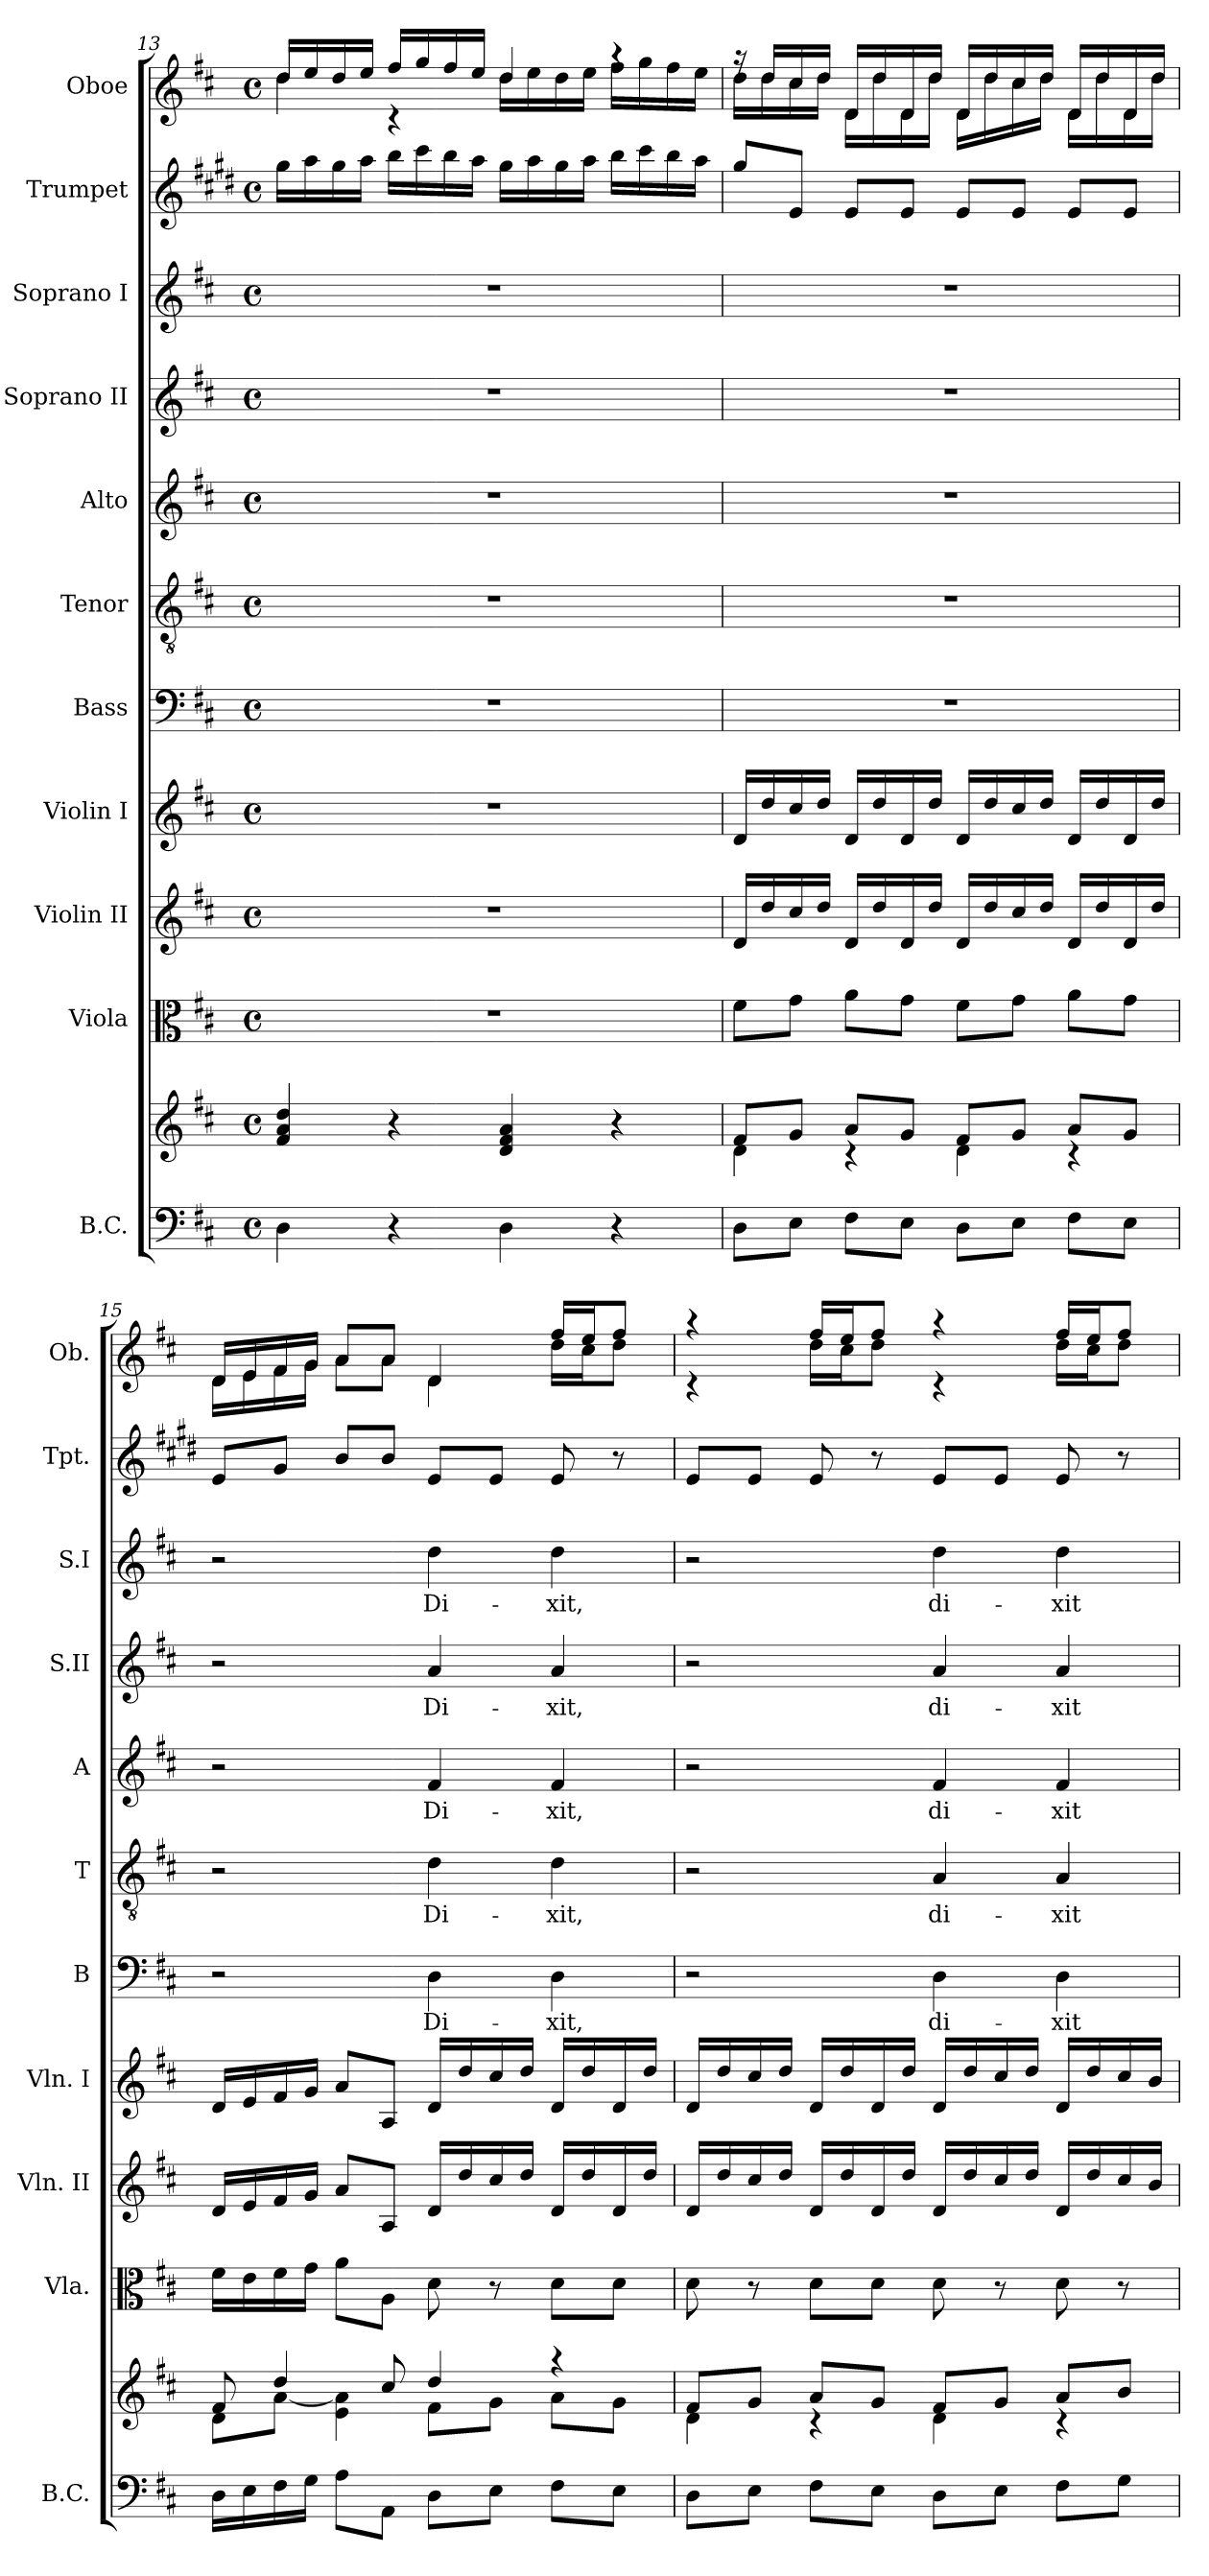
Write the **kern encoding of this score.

**kern	**kern	**kern	**kern	**kern	**kern	**text	**kern	**text	**kern	**text	**kern	**text	**kern	**text	**kern	**kern
*part11	*part11	*part10	*part9	*part8	*part7	*part7	*part6	*part6	*part5	*part5	*part4	*part4	*part3	*part3	*part2	*part1
*staff12	*staff11	*staff10	*staff9	*staff8	*staff7	*staff7	*staff6	*staff6	*staff5	*staff5	*staff4	*staff4	*staff3	*staff3	*staff2	*staff1
*I"B.C.	*	*I"Viola	*I"Violin II	*I"Violin I	*I"Bass	*	*I"Tenor	*	*I"Alto	*	*I"Soprano II	*	*I"Soprano I	*	*I"Trumpet	*I"Oboe
*I'B.C.	*	*I'Vla.	*I'Vln. II	*I'Vln. I	*I'B	*	*I'T	*	*I'A	*	*I'S.II	*	*I'S.I	*	*I'Tpt.	*I'Ob.
*clefF4	*clefG2	*clefC3	*clefG2	*clefG2	*clefF4	*	*clefGv2	*	*clefG2	*	*clefG2	*	*clefG2	*	*clefG2	*clefG2
*	*	*	*	*	*	*	*	*	*	*	*	*	*	*	*ITrd1c2	*
*k[f#c#]	*k[f#c#]	*k[f#c#]	*k[f#c#]	*k[f#c#]	*k[f#c#]	*	*k[f#c#]	*	*k[f#c#]	*	*k[f#c#]	*	*k[f#c#]	*	*k[f#c#]	*k[f#c#]
*D:	*D:	*D:	*D:	*D:	*D:	*	*D:	*	*D:	*	*D:	*	*D:	*	*D:	*D:
*M4/4	*M4/4	*M4/4	*M4/4	*M4/4	*M4/4	*	*M4/4	*	*M4/4	*	*M4/4	*	*M4/4	*	*M4/4	*M4/4
*met(c)	*met(c)	*met(c)	*met(c)	*met(c)	*met(c)	*	*met(c)	*	*met(c)	*	*met(c)	*	*met(c)	*	*met(c)	*met(c)
=13	=13	=13	=13	=13	=13	=13	=13	=13	=13	=13	=13	=13	=13	=13	=13	=13
*	*	*	*	*	*	*	*	*	*	*	*	*	*	*	*	*^
4D\	4f#/ 4a/ 4dd/	1r	1r	1r	1r	.	1r	.	1r	.	1r	.	1r	.	16ff#\LL	16dd/LL	4dd\
.	.	.	.	.	.	.	.	.	.	.	.	.	.	.	16gg\	16ee/	.
.	.	.	.	.	.	.	.	.	.	.	.	.	.	.	16ff#\	16dd/	.
.	.	.	.	.	.	.	.	.	.	.	.	.	.	.	16gg\JJ	16ee/JJ	.
4r	4r	.	.	.	.	.	.	.	.	.	.	.	.	.	16aa\LL	16ff#/LL	4rc
.	.	.	.	.	.	.	.	.	.	.	.	.	.	.	16bb\	16gg/	.
.	.	.	.	.	.	.	.	.	.	.	.	.	.	.	16aa\	16ff#/	.
.	.	.	.	.	.	.	.	.	.	.	.	.	.	.	16gg\JJ	16ee/JJ	.
4D\	4d/ 4f#/ 4a/	.	.	.	.	.	.	.	.	.	.	.	.	.	16ff#\LL	4dd/	16dd\LL
.	.	.	.	.	.	.	.	.	.	.	.	.	.	.	16gg\	.	16ee\
.	.	.	.	.	.	.	.	.	.	.	.	.	.	.	16ff#\	.	16dd\
.	.	.	.	.	.	.	.	.	.	.	.	.	.	.	16gg\JJ	.	16ee\JJ
4r	4r	.	.	.	.	.	.	.	.	.	.	.	.	.	16aa\LL	4raa	16ff#\LL
.	.	.	.	.	.	.	.	.	.	.	.	.	.	.	16bb\	.	16gg\
.	.	.	.	.	.	.	.	.	.	.	.	.	.	.	16aa\	.	16ff#\
.	.	.	.	.	.	.	.	.	.	.	.	.	.	.	16gg\JJ	.	16ee\JJ
!!LO:PB:g=z	!!
=14	=14	=14	=14	=14	=14	=14	=14	=14	=14	=14	=14	=14	=14	=14	=14	=14	=14
*	*^	*	*	*	*	*	*	*	*	*	*	*	*	*	*	*	*
8D\L	8f#/L	4d\	8f#\L	16d/LL	16d/LL	1r	.	1r	.	1r	.	1r	.	1r	.	8ff#/L	16raa	16dd\LL
.	.	.	.	16dd/	16dd/	.	.	.	.	.	.	.	.	.	.	.	16dd/LL	16dd\
8E\J	8g/J	.	8g\J	16cc#/	16cc#/	.	.	.	.	.	.	.	.	.	.	8d/J	16cc#/	16cc#\
.	.	.	.	16dd/JJ	16dd/JJ	.	.	.	.	.	.	.	.	.	.	.	16dd/JJ	16dd\JJ
8F#\L	8a/L	4rc	8a\L	16d/LL	16d/LL	.	.	.	.	.	.	.	.	.	.	8d/L	16d/LL	16d\LL
.	.	.	.	16dd/	16dd/	.	.	.	.	.	.	.	.	.	.	.	16dd/	16dd\
8E\J	8g/J	.	8g\J	16d/	16d/	.	.	.	.	.	.	.	.	.	.	8d/J	16d/	16d\
.	.	.	.	16dd/JJ	16dd/JJ	.	.	.	.	.	.	.	.	.	.	.	16dd/JJ	16dd\JJ
8D\L	8f#/L	4d\	8f#\L	16d/LL	16d/LL	.	.	.	.	.	.	.	.	.	.	8d/L	16d/LL	16d\LL
.	.	.	.	16dd/	16dd/	.	.	.	.	.	.	.	.	.	.	.	16dd/	16dd\
8E\J	8g/J	.	8g\J	16cc#/	16cc#/	.	.	.	.	.	.	.	.	.	.	8d/J	16cc#/	16cc#\
.	.	.	.	16dd/JJ	16dd/JJ	.	.	.	.	.	.	.	.	.	.	.	16dd/JJ	16dd\JJ
8F#\L	8a/L	4rc	8a\L	16d/LL	16d/LL	.	.	.	.	.	.	.	.	.	.	8d/L	16d/LL	16d\LL
.	.	.	.	16dd/	16dd/	.	.	.	.	.	.	.	.	.	.	.	16dd/	16dd\
8E\J	8g/J	.	8g\J	16d/	16d/	.	.	.	.	.	.	.	.	.	.	8d/J	16d/	16d\
.	.	.	.	16dd/JJ	16dd/JJ	.	.	.	.	.	.	.	.	.	.	.	16dd/JJ	16dd\JJ
=15	=15	=15	=15	=15	=15	=15	=15	=15	=15	=15	=15	=15	=15	=15	=15	=15	=15	=15
16D\LL	8f#/	8d\L	16f#\LL	16d/LL	16d/LL	2r	.	2r	.	2r	.	2r	.	2r	.	8d/L	16d/LL	16d\LL
16E\	.	.	16e\	16e/	16e/	.	.	.	.	.	.	.	.	.	.	.	16e/	16e\
16F#\	4dd/	[<8a\J	16f#\	16f#/	16f#/	.	.	.	.	.	.	.	.	.	.	8f#/J	16f#/	16f#\
16G\JJ	.	.	16g\JJ	16g/JJ	16g/JJ	.	.	.	.	.	.	.	.	.	.	.	16g/JJ	16g\JJ
8A\L	.	4e\ 4a\]	8a\L	8a/L	8a/L	.	.	.	.	.	.	.	.	.	.	8a/L	8a/L	8a\L
8AA\J	8cc#/	.	8A\J	8A/J	8A/J	.	.	.	.	.	.	.	.	.	.	8a/J	8a/J	8a\J
!	!	!	!	!	!	!	!LO:LY:b	!	!LO:LY:b	!	!LO:LY:b	!	!LO:LY:b	!	!LO:LY:b	!	!	!
8D\L	4dd/	8f#\L	8d\	16d/LL	16d/LL	4D\	Di-	4d\	Di-	4f#/	Di-	4a/	Di-	4dd\	Di-	8d/L	4d/	4d\
.	.	.	.	16dd/	16dd/	.	.	.	.	.	.	.	.	.	.	.	.	.
8E\J	.	8g\J	8r	16cc#/	16cc#/	.	.	.	.	.	.	.	.	.	.	8d/J	.	.
.	.	.	.	16dd/JJ	16dd/JJ	.	.	.	.	.	.	.	.	.	.	.	.	.
!	!	!	!	!	!	!	!LO:LY:b	!	!LO:LY:b	!	!LO:LY:b	!	!LO:LY:b	!	!LO:LY:b	!	!	!
8F#\L	4raa	8a\L	8d\L	16d/LL	16d/LL	4D\	-xit,	4d\	-xit,	4f#/	-xit,	4a/	-xit,	4dd\	-xit,	8d/	16ff#/LL	16dd\LL
.	.	.	.	16dd/	16dd/	.	.	.	.	.	.	.	.	.	.	.	16ee/J	16cc#\J
8E\J	.	8g\J	8d\J	16d/	16d/	.	.	.	.	.	.	.	.	.	.	8r	8ff#/J	8dd\J
.	.	.	.	16dd/JJ	16dd/JJ	.	.	.	.	.	.	.	.	.	.	.	.	.
=16	=16	=16	=16	=16	=16	=16	=16	=16	=16	=16	=16	=16	=16	=16	=16	=16	=16	=16
8D\L	8f#/L	4d\	8d\	16d/LL	16d/LL	2r	.	2r	.	2r	.	2r	.	2r	.	8d/L	4raa	4rc
.	.	.	.	16dd/	16dd/	.	.	.	.	.	.	.	.	.	.	.	.	.
8E\J	8g/J	.	8r	16cc#/	16cc#/	.	.	.	.	.	.	.	.	.	.	8d/J	.	.
.	.	.	.	16dd/JJ	16dd/JJ	.	.	.	.	.	.	.	.	.	.	.	.	.
8F#\L	8a/L	4rc	8d\L	16d/LL	16d/LL	.	.	.	.	.	.	.	.	.	.	8d/	16ff#/LL	16dd\LL
.	.	.	.	16dd/	16dd/	.	.	.	.	.	.	.	.	.	.	.	16ee/J	16cc#\J
8E\J	8g/J	.	8d\J	16d/	16d/	.	.	.	.	.	.	.	.	.	.	8r	8ff#/J	8dd\J
.	.	.	.	16dd/JJ	16dd/JJ	.	.	.	.	.	.	.	.	.	.	.	.	.
!	!	!	!	!	!	!	!LO:LY:b	!	!LO:LY:b	!	!LO:LY:b	!	!LO:LY:b	!	!LO:LY:b	!	!	!
8D\L	8f#/L	4d\	8d\	16d/LL	16d/LL	4D\	di-	4A/	di-	4f#/	di-	4a/	di-	4dd\	di-	8d/L	4raa	4rc
.	.	.	.	16dd/	16dd/	.	.	.	.	.	.	.	.	.	.	.	.	.
8E\J	8g/J	.	8r	16cc#/	16cc#/	.	.	.	.	.	.	.	.	.	.	8d/J	.	.
.	.	.	.	16dd/JJ	16dd/JJ	.	.	.	.	.	.	.	.	.	.	.	.	.
!	!	!	!	!	!	!	!LO:LY:b	!	!LO:LY:b	!	!LO:LY:b	!	!LO:LY:b	!	!LO:LY:b	!	!	!
8F#\L	8a/L	4rc	8d\	16d/LL	16d/LL	4D\	-xit	4A/	-xit	4f#/	-xit	4a/	-xit	4dd\	-xit	8d/	16ff#/LL	16dd\LL
.	.	.	.	16dd/	16dd/	.	.	.	.	.	.	.	.	.	.	.	16ee/J	16cc#\J
8G\J	8b/J	.	8r	16cc#/	16cc#/	.	.	.	.	.	.	.	.	.	.	8r	8ff#/J	8dd\J
.	.	.	.	16b/JJ	16b/JJ	.	.	.	.	.	.	.	.	.	.	.	.	.
*	*v	*v	*	*	*	*	*	*	*	*	*	*	*	*	*	*	*v	*v
=	=	=	=	=	=	=	=	=	=	=	=	=	=	=	=	=
*-	*-	*-	*-	*-	*-	*-	*-	*-	*-	*-	*-	*-	*-	*-	*-	*-
